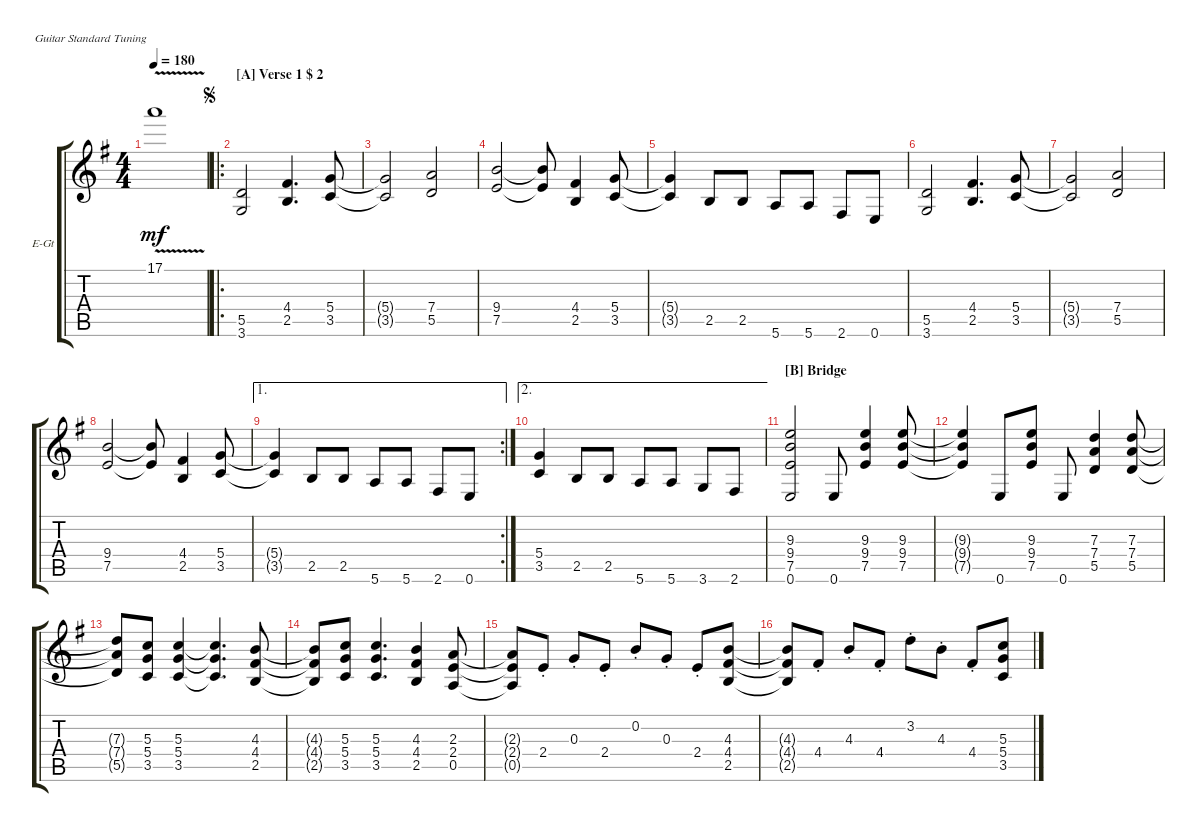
\defaultSystemsLayout 4
\bracketExtendMode groupsimilarinstruments
\firstSystemTrackNameOrientation horizontal
\otherSystemsTrackNameOrientation horizontal
\track ("Electric Guitar" "E-Gt") {instrument overdrivenguitar}
\staff {score tabs}
\tuning (E4 B3 G3 D3 A2 E2)
\ts (4 4)
\tempo 180
\clef g2
\ks g
17.1{v t}.1{dy mf} |
\ro
\section ("A" "Verse 1 $ 2")
\jump segno
(3.6 5.5).2 (2.5 4.4).4{d} (3.5 5.4).8 |
(3.5{t} 5.4{t}).2 (5.5 7.4).2 |
(7.5 9.4).2 (7.5{t} 9.4{t}).8 (2.5 4.4).4 (3.5 5.4).8 |
(3.5{t} 5.4{t}).4 2.5.8 2.5.8 5.6.8 5.6.8 2.6.8 0.6.8 |
(3.6 5.5).2 (2.5 4.4).4{d} (3.5 5.4).8 |
(3.5{t} 5.4{t}).2 (5.5 7.4).2 |
(7.5 9.4).2 (7.5{t} 9.4{t}).8 (2.5 4.4).4 (3.5 5.4).8 |
\ae 1
\rc 2
(3.5{t} 5.4{t}).4 2.5.8 2.5.8 5.6.8 5.6.8 2.6.8 0.6.8 |
\ae 2
(3.5 5.4).4 2.5.8 2.5.8 5.6.8 5.6.8 3.6.8 2.6.8 |
\section ("B" "Bridge")
(0.6 7.5 9.4 9.3).2 0.6.8 (7.5 9.4 9.3).4 (9.3 9.4 7.5).8 |
(7.5{t} 9.4{t} 9.3{t}).4 0.6.8 (7.5 9.4 9.3).8 0.6.8 (5.5 7.4 7.3).4 (5.5 7.4 7.3).8 |
(5.5{t} 7.4{t} 7.3{t}).8 (3.5 5.4 5.3).8 (3.5 5.4 5.3).4 (5.3{t} 5.4{t} 3.5{t}).4{d} (2.5 4.4 4.3).8 |
(2.5{t} 4.4{t} 4.3{t}).8 (3.5 5.4 5.3).8 (3.5 5.4 5.3).4{d} (2.5 4.4 4.3).4 (0.5 2.4 2.3).8 |
(0.5{t} 2.4{t} 2.3{t}).8 2.4{st}.8 0.3{st}.8 2.4{st}.8 0.2{st}.8 0.3{st}.8 2.4{st}.8 (2.5 4.4 4.3).8 |
(4.3{t} 4.4{t} 2.5{t}).8 4.4{st}.8 4.3{st}.8 4.4{st}.8 3.2{st}.8 4.3{st}.8 4.4{st}.8 (3.5 5.4 5.3).8
